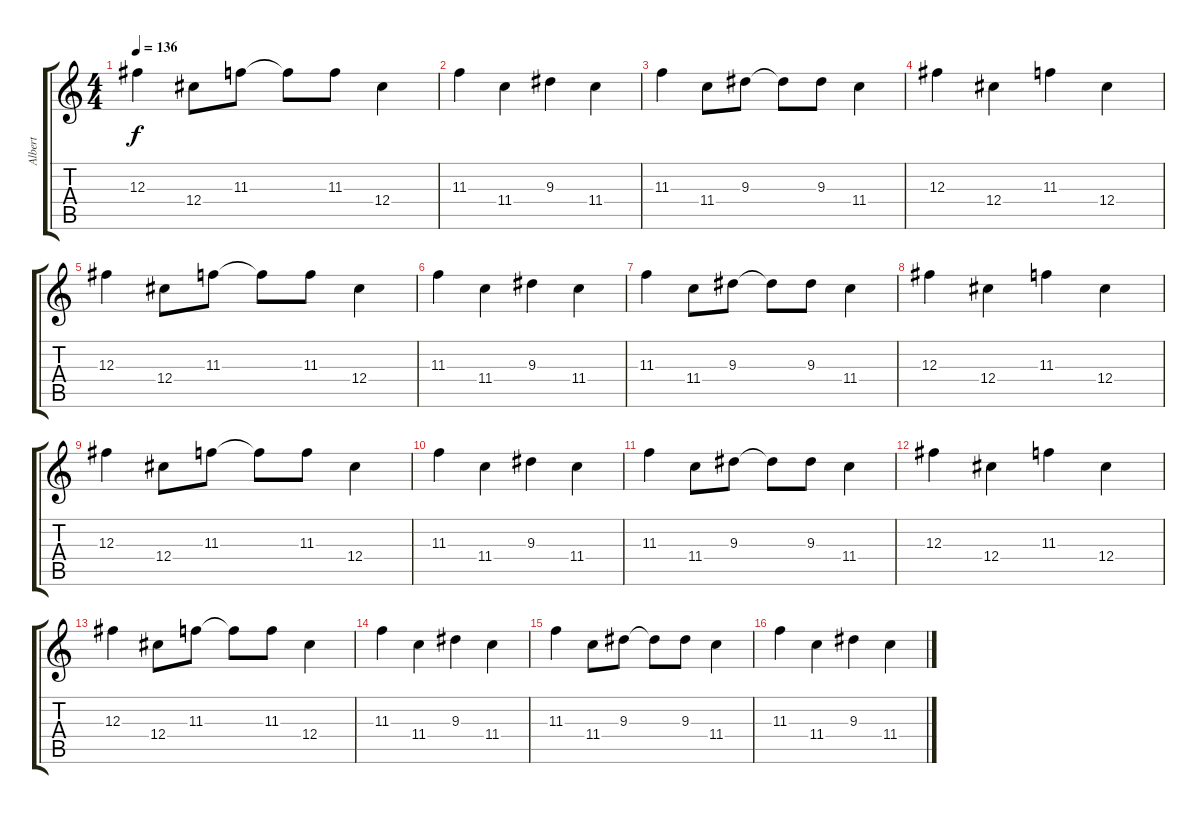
\track ("Albert" "Albert") {instrument overdrivenguitar}
\staff {score tabs}
\tuning (Eb4 Bb3 Gb3 Db3 Ab2 Eb2) {hide}
\ts (4 4)
\tempo 136
\clef g2
\ks c
12.3.4{dy f} 12.4.8 11.3.8 11.3{t}.8 11.3.8 12.4.4 |
11.3.4 11.4.4 9.3.4 11.4.4 |
11.3.4 11.4.8 9.3.8 9.3{t}.8 9.3.8 11.4.4 |
12.3.4 12.4.4 11.3.4 12.4.4 |
12.3.4 12.4.8 11.3.8 11.3{t}.8 11.3.8 12.4.4 |
11.3.4 11.4.4 9.3.4 11.4.4 |
11.3.4 11.4.8 9.3.8 9.3{t}.8 9.3.8 11.4.4 |
12.3.4 12.4.4 11.3.4 12.4.4 |
12.3.4 12.4.8 11.3.8 11.3{t}.8 11.3.8 12.4.4 |
11.3.4 11.4.4 9.3.4 11.4.4 |
11.3.4 11.4.8 9.3.8 9.3{t}.8 9.3.8 11.4.4 |
12.3.4 12.4.4 11.3.4 12.4.4 |
12.3.4 12.4.8 11.3.8 11.3{t}.8 11.3.8 12.4.4 |
11.3.4 11.4.4 9.3.4 11.4.4 |
11.3.4 11.4.8 9.3.8 9.3{t}.8 9.3.8 11.4.4 |
11.3.4 11.4.4 9.3.4 11.4.4
